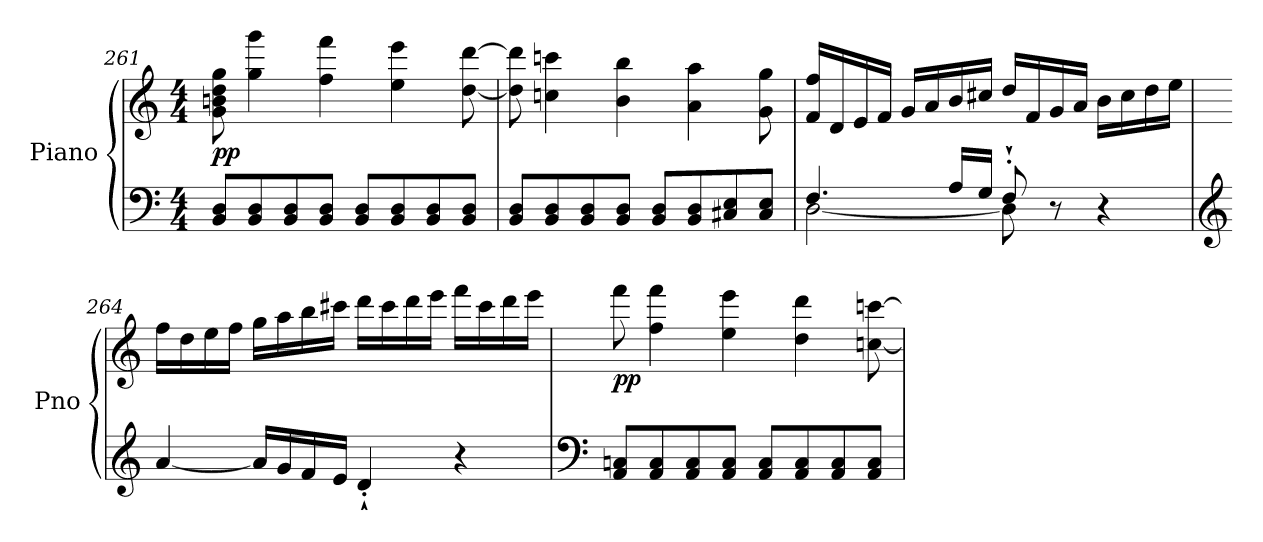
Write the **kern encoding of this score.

**kern	**kern	**dynam
*part1	*part1	*part1
*staff2	*staff1	*staff1/2
*I"Piano	*	*
*I'Pno	*	*
*clefF4	*clefG2	*
*k[]	*k[]	*
*M4/4	*M4/4	*
=261	=261	=261
!	!	!LO:DY:b
8BB/ 8D/L	8g\ 8bn\ 8dd\ 8gg\	pp
8BB/ 8D/	4gg\ 4ggg\	.
8BB/ 8D/	.	.
8BB/ 8D/J	4ff\ 4fff\	.
8BB/ 8D/L	.	.
8BB/ 8D/	4ee\ 4eee\	.
8BB/ 8D/	.	.
8BB/ 8D/J	[8dd\ [8ddd\	.
=262	=262	=262
8BB/ 8D/L	8dd\] 8ddd\]	.
8BB/ 8D/	4ccn\ 4cccn\	.
8BB/ 8D/	.	.
8BB/ 8D/J	4b\ 4bb\	.
8BB/ 8D/L	.	.
8BB/ 8D/	4a\ 4aa\	.
8C#X/ 8E/	.	.
8C#/ 8E/J	8g\ 8gg\	.
!!LO:LB:g=z
=263	=263	=263
*^	*	*
4.F/	[2D\	16f/ 16ff/LL	.
.	.	16d/	.
.	.	16e/	.
.	.	16f/JJ	.
.	.	16g/LL	.
.	.	16a/	.
16A/LL	.	16b/	.
16G/JJ	.	16cc#X/JJ	.
8F'`/	8D\]	16dd/LL	.
.	.	16f/	.
8r	4.ryy	16g/	.
.	.	16a/JJ	.
4r	.	16b\LL	.
.	.	16cc#\	.
.	.	16dd\	.
.	.	16ee\JJ	.
*v	*v	*	*
!!LO:LB:g=z
=264	=264	=264
*clefG2	*	*
[4a/	16ff\LL	.
.	16dd\	.
.	16ee\	.
.	16ff\JJ	.
16a/LL]	16gg\LL	.
16g/	16aa\	.
16f/	16bb\	.
16e/JJ	16ccc#X\JJ	.
4d'`/	16ddd\LL	.
.	16ccc#\	.
.	16ddd\	.
.	16eee\JJ	.
4r	16fff\LL	.
.	16ccc#\	.
.	16ddd\	.
.	16eee\JJ	.
=265	=265	=265
*clefF4	*	*
!	!	!LO:DY:b
8AA/ 8Cn/L	8fff\	pp
8AA/ 8C/	4ff\ 4fff\	.
8AA/ 8C/	.	.
8AA/ 8C/J	4ee\ 4eee\	.
8AA/ 8C/L	.	.
8AA/ 8C/	4dd\ 4ddd\	.
8AA/ 8C/	.	.
8AA/ 8C/J	[8ccn\ [8cccn\	.
=	=	=
*-	*-	*-
